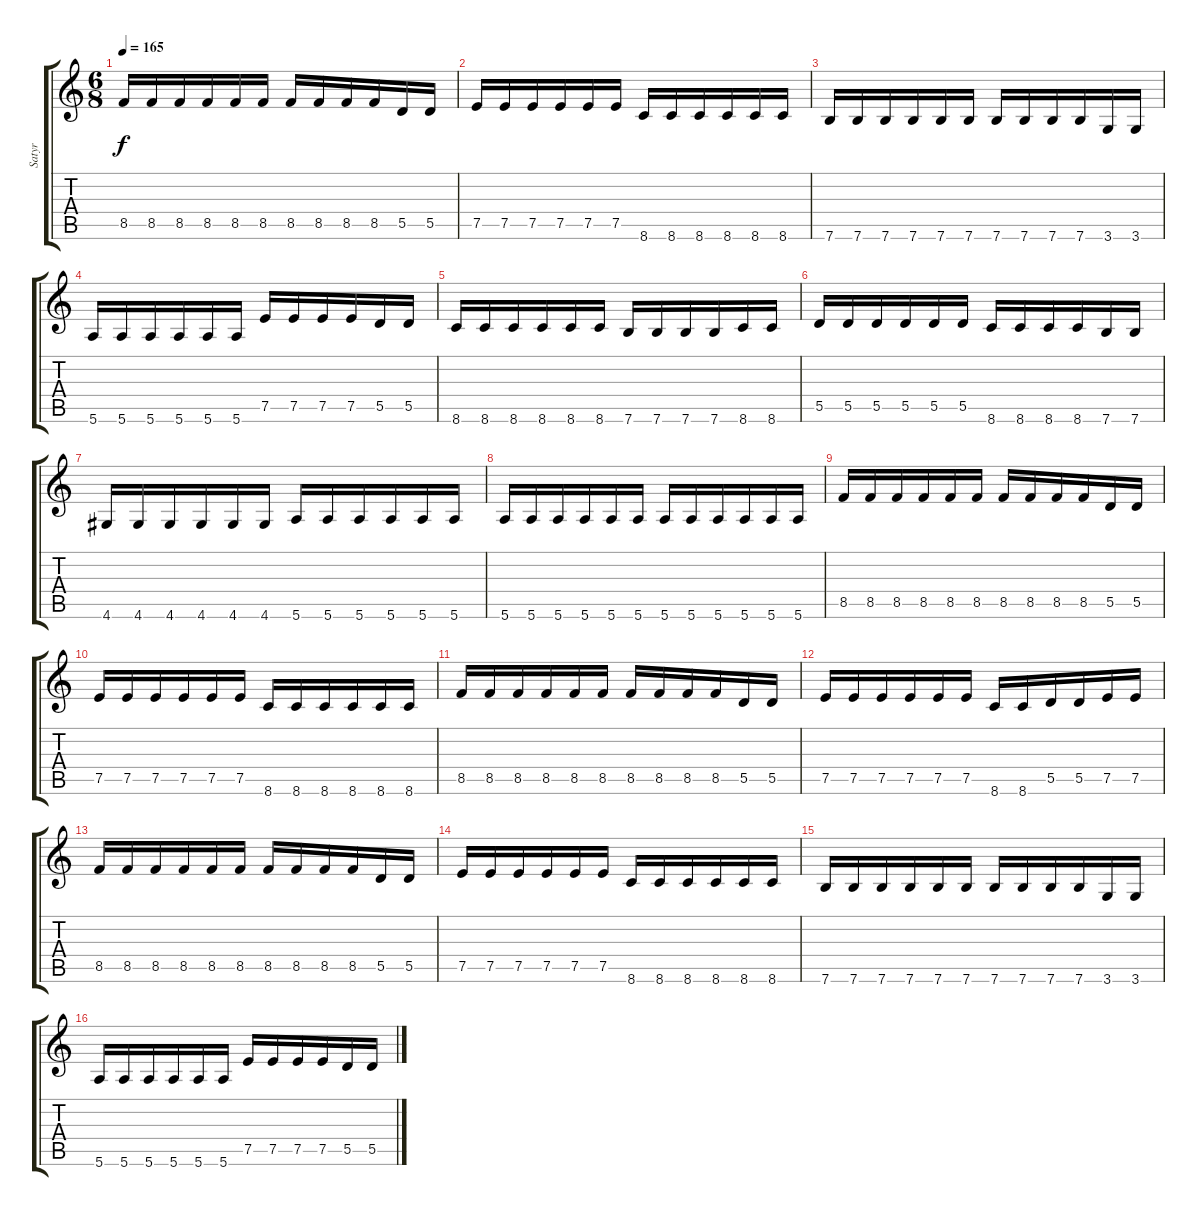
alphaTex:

\track ("Satyr" "Satyr") {instrument overdrivenguitar}
\staff {score tabs}
\tuning (E4 B3 G3 D3 A2 E2) {hide}
\ts (6 8)
\tempo 165
\clef g2
\ks c
8.5.16{dy f} 8.5.16 8.5.16 8.5.16 8.5.16 8.5.16 8.5.16 8.5.16 8.5.16 8.5.16 5.5.16 5.5.16 |
7.5.16 7.5.16 7.5.16 7.5.16 7.5.16 7.5.16 8.6.16 8.6.16 8.6.16 8.6.16 8.6.16 8.6.16 |
7.6.16 7.6.16 7.6.16 7.6.16 7.6.16 7.6.16 7.6.16 7.6.16 7.6.16 7.6.16 3.6.16 3.6.16 |
5.6.16 5.6.16 5.6.16 5.6.16 5.6.16 5.6.16 7.5.16 7.5.16 7.5.16 7.5.16 5.5.16 5.5.16 |
8.6.16 8.6.16 8.6.16 8.6.16 8.6.16 8.6.16 7.6.16 7.6.16 7.6.16 7.6.16 8.6.16 8.6.16 |
5.5.16 5.5.16 5.5.16 5.5.16 5.5.16 5.5.16 8.6.16 8.6.16 8.6.16 8.6.16 7.6.16 7.6.16 |
4.6.16 4.6.16 4.6.16 4.6.16 4.6.16 4.6.16 5.6.16 5.6.16 5.6.16 5.6.16 5.6.16 5.6.16 |
5.6.16 5.6.16 5.6.16 5.6.16 5.6.16 5.6.16 5.6.16 5.6.16 5.6.16 5.6.16 5.6.16 5.6.16 |
8.5.16 8.5.16 8.5.16 8.5.16 8.5.16 8.5.16 8.5.16 8.5.16 8.5.16 8.5.16 5.5.16 5.5.16 |
7.5.16 7.5.16 7.5.16 7.5.16 7.5.16 7.5.16 8.6.16 8.6.16 8.6.16 8.6.16 8.6.16 8.6.16 |
8.5.16 8.5.16 8.5.16 8.5.16 8.5.16 8.5.16 8.5.16 8.5.16 8.5.16 8.5.16 5.5.16 5.5.16 |
7.5.16 7.5.16 7.5.16 7.5.16 7.5.16 7.5.16 8.6.16 8.6.16 5.5.16 5.5.16 7.5.16 7.5.16 |
8.5.16 8.5.16 8.5.16 8.5.16 8.5.16 8.5.16 8.5.16 8.5.16 8.5.16 8.5.16 5.5.16 5.5.16 |
7.5.16 7.5.16 7.5.16 7.5.16 7.5.16 7.5.16 8.6.16 8.6.16 8.6.16 8.6.16 8.6.16 8.6.16 |
7.6.16 7.6.16 7.6.16 7.6.16 7.6.16 7.6.16 7.6.16 7.6.16 7.6.16 7.6.16 3.6.16 3.6.16 |
5.6.16 5.6.16 5.6.16 5.6.16 5.6.16 5.6.16 7.5.16 7.5.16 7.5.16 7.5.16 5.5.16 5.5.16
